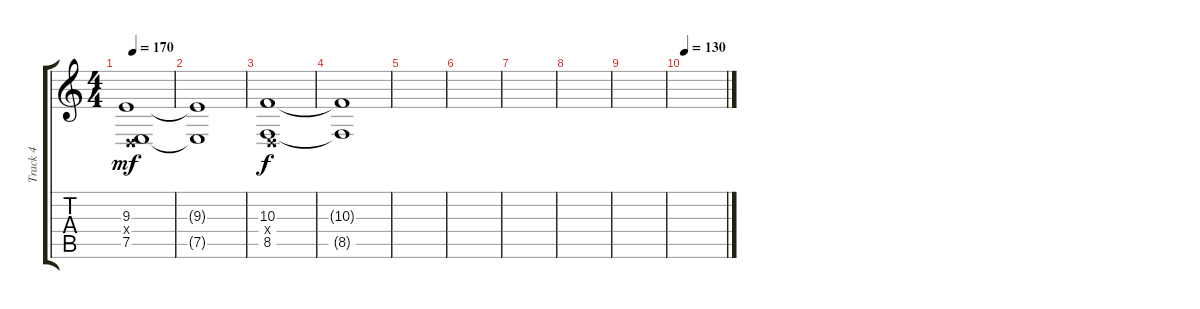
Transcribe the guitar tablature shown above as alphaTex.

\track ("Track 4" "Track 4") {instrument churchorgan}
\staff {score tabs}
\tuning (E4 B3 G3 D3 A2 D2) {hide}
\ts (4 4)
\tempo 170
\clef g2
\ks c
(9.3 0.4{x} 7.5).1{dy mf} |
(9.3{t} 7.5{t}).1 |
(10.3 0.4{x} 8.5).1{dy f} |
(10.3{t} 8.5{t}).1 |
|
|
|
|
|
\tempo 130
